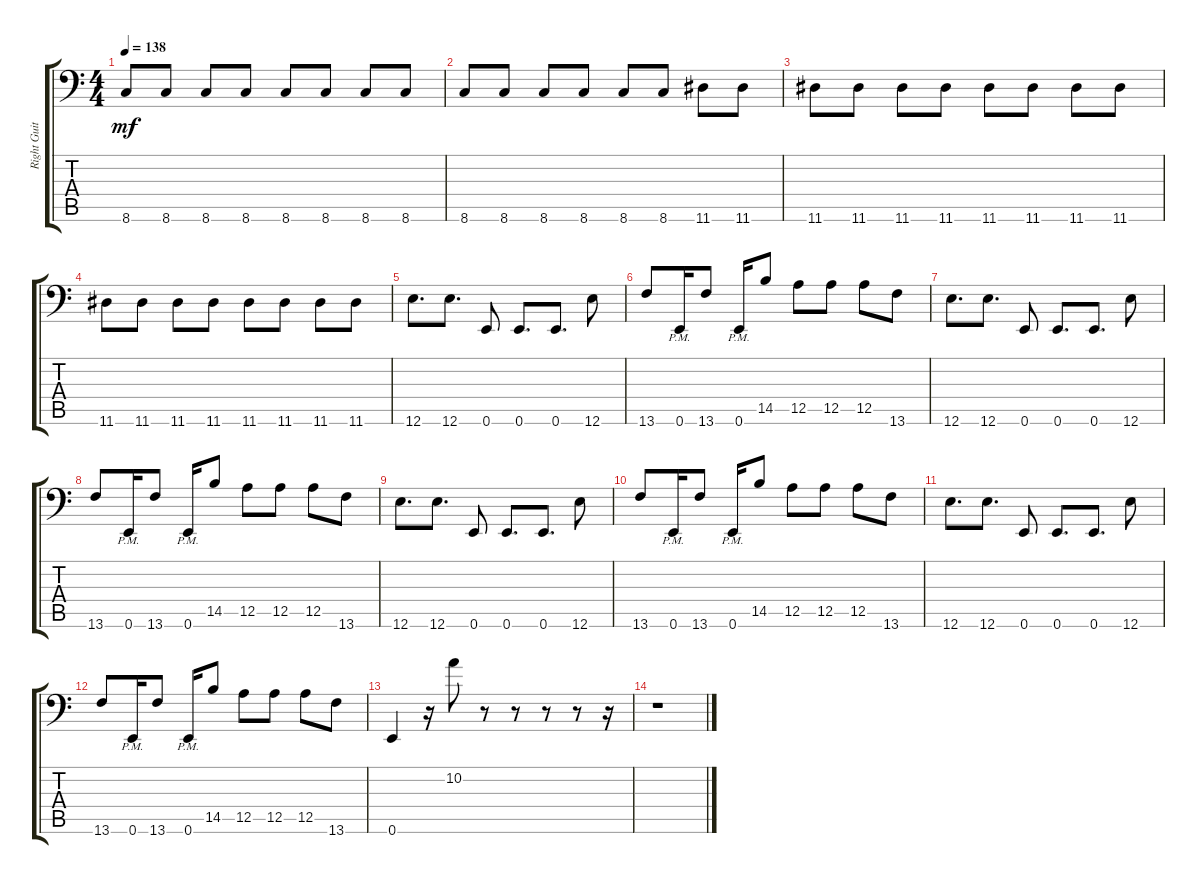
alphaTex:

\track ("Right Guitar" "Right Guit") {instrument distortionguitar}
\staff {score tabs}
\tuning (E3 B2 G2 D2 A1 E1) {hide}
\ts (4 4)
\tempo 138
\clef f4
\ks c
8.6.8{dy mf} 8.6.8 8.6.8 8.6.8 8.6.8 8.6.8 8.6.8 8.6.8 |
8.6.8 8.6.8 8.6.8 8.6.8 8.6.8 8.6.8 11.6.8 11.6.8 |
11.6.8 11.6.8 11.6.8 11.6.8 11.6.8 11.6.8 11.6.8 11.6.8 |
11.6.8 11.6.8 11.6.8 11.6.8 11.6.8 11.6.8 11.6.8 11.6.8 |
12.6.8{d} 12.6.8{d} 0.6.8 0.6.8{d} 0.6.8{d} 12.6.8 |
13.6.8 0.6{pm}.16 13.6.8 0.6{pm}.16 14.5.8 12.5.8 12.5.8 12.5.8 13.6.8 |
12.6.8{d} 12.6.8{d} 0.6.8 0.6.8{d} 0.6.8{d} 12.6.8 |
13.6.8 0.6{pm}.16 13.6.8 0.6{pm}.16 14.5.8 12.5.8 12.5.8 12.5.8 13.6.8 |
12.6.8{d} 12.6.8{d} 0.6.8 0.6.8{d} 0.6.8{d} 12.6.8 |
13.6.8 0.6{pm}.16 13.6.8 0.6{pm}.16 14.5.8 12.5.8 12.5.8 12.5.8 13.6.8 |
12.6.8{d} 12.6.8{d} 0.6.8 0.6.8{d} 0.6.8{d} 12.6.8 |
13.6.8 0.6{pm}.16 13.6.8 0.6{pm}.16 14.5.8 12.5.8 12.5.8 12.5.8 13.6.8 |
0.6.4 r.16 10.2.8 r.8 r.8 r.8 r.8 r.16 |
r.1
